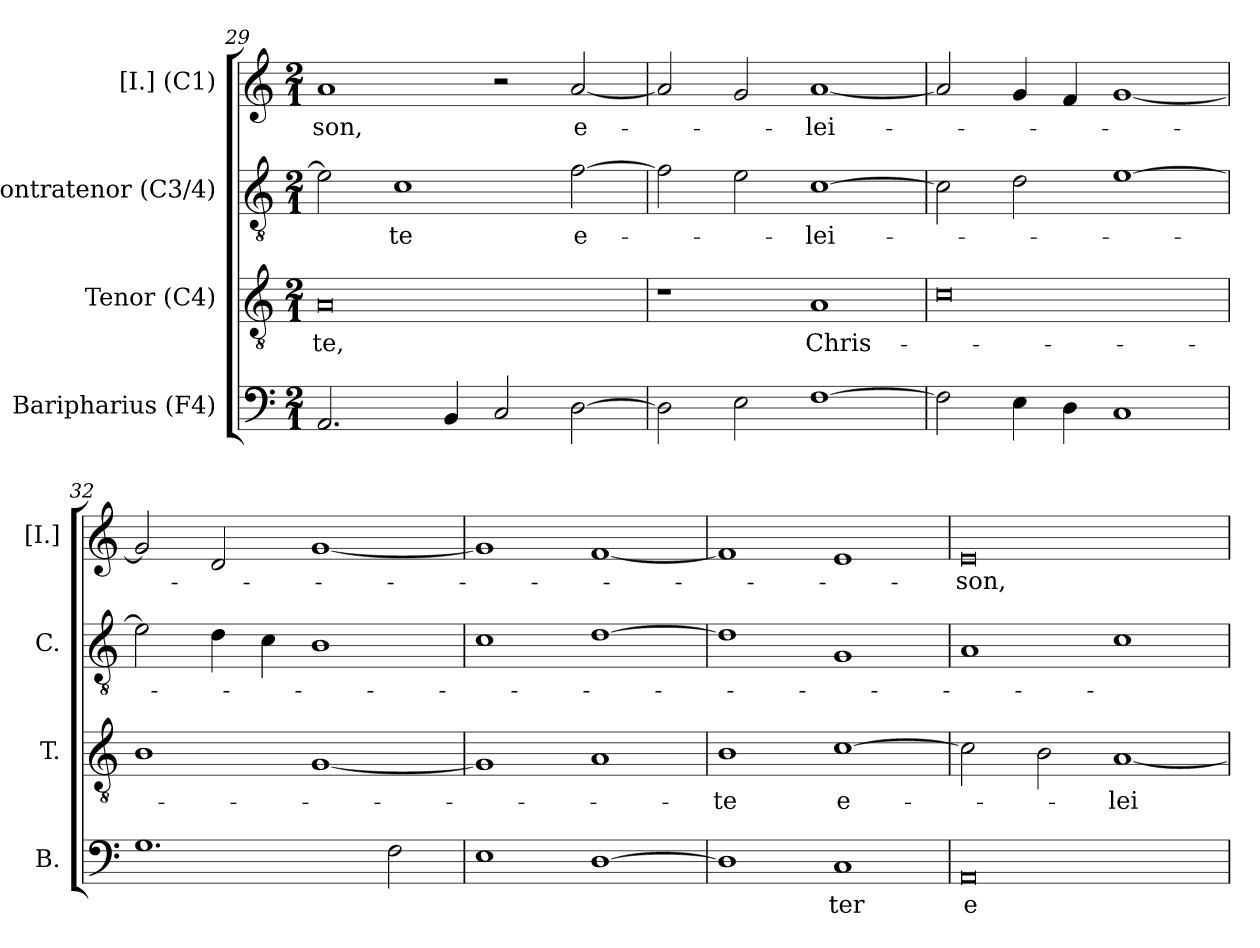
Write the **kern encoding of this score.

**kern	**text	**kern	**text	**kern	**text	**kern	**text
*part4	*part4	*part3	*part3	*part2	*part2	*part1	*part1
*staff4	*staff4	*staff3	*staff3	*staff2	*staff2	*staff1	*staff1
*I"Baripharius (F4)	*	*I"Tenor (C4)	*	*I"Contratenor (C3/4)	*	*I"[I.] (C1)	*
*I'B.	*	*I'T.	*	*I'C.	*	*I'[I.]	*
*clefF4	*	*clefGv2	*	*clefGv2	*	*clefG2	*
*	*	*ITrd7c12	*	*ITrd7c12	*	*	*
*k[]	*	*k[]	*	*k[]	*	*k[]	*
*C:	*	*C:	*	*C:	*	*C:	*
*M2/1	*	*M2/1	*	*M2/1	*	*M2/1	*
=29	=29	=29	=29	=29	=29	=29	=29
!	!	!	!LO:LY:b:color=#000000	!	!	!	!
!	!	!	!	!	!	!	!LO:LY:b:color=#000000
2.AAi/	.	0AAi	-te,	2Ei\]	.	1ai	-son,
!	!	!	!	!	!LO:LY:b:color=#000000	!	!
.	.	.	.	1Ci	-te	.	.
4BBi/	.	.	.	.	.	.	.
2Ci/	.	.	.	.	.	2r	.
!	!	!	!	!	!LO:LY:b:color=#000000	!	!
!	!	!	!	!	!	!	!LO:LY:b:color=#000000
[2Di\	.	.	.	[2Fi\	e-	[2ai/	e-
=30	=30	=30	=30	=30	=30	=30	=30
2Di\]	.	1r	.	2Fi\]	.	2ai/]	.
2Ei\	.	.	.	2Ei\	.	2gi/	.
!	!	!	!LO:LY:b:color=#000000	!	!	!	!
!	!	!	!	!	!LO:LY:b:color=#000000	!	!
!	!	!	!	!	!	!	!LO:LY:b:color=#000000
[1Fi	.	1AAi	Chris-	[1Ci	-lei-	[1ai	-lei-
!!LO:LB:g=z
=31	=31	=31	=31	=31	=31	=31	=31
2Fi\]	.	0Ci	.	2Ci\]	.	2ai/]	.
4Ei\	.	.	.	2Di\	.	4gi/	.
4Di\	.	.	.	.	.	4fi/	.
1Ci	.	.	.	[1Ei	.	[1gi	.
=32	=32	=32	=32	=32	=32	=32	=32
1.Gi	.	1BBi	.	2Ei\]	.	2gi/]	.
.	.	.	.	4Di\	.	2di/	.
.	.	.	.	4Ci\	.	.	.
.	.	[1GGi	.	1BBi	.	[1gi	.
2Fi\	.	.	.	.	.	.	.
=33	=33	=33	=33	=33	=33	=33	=33
1Ei	.	1GGi]	.	1Ci	.	1gi]	.
[1Di	.	1AAi	.	[1Di	.	[1fi	.
=34	=34	=34	=34	=34	=34	=34	=34
!	!	!	!LO:LY:b:color=#000000	!	!	!	!
1Di]	.	1BBi	-te	1Di]	.	1fi]	.
!	!LO:LY:b:color=#000000	!	!	!	!	!	!
!	!	!	!LO:LY:b:color=#000000	!	!	!	!
1Ci	-ter	[1Ci	e-	1GGi	.	1ei	.
=35	=35	=35	=35	=35	=35	=35	=35
!	!LO:LY:b:color=#000000	!	!	!	!	!	!
!	!	!	!	!	!	!	!LO:LY:b:color=#000000
0AAi	e-	2Ci\]	.	1AAi	.	0ei	-son,
.	.	2BBi\	.	.	.	.	.
!	!	!	!LO:LY:b:color=#000000	!	!	!	!
.	.	[1AAi	-lei-	1Ci	.	.	.
=	=	=	=	=	=	=	=
*-	*-	*-	*-	*-	*-	*-	*-
